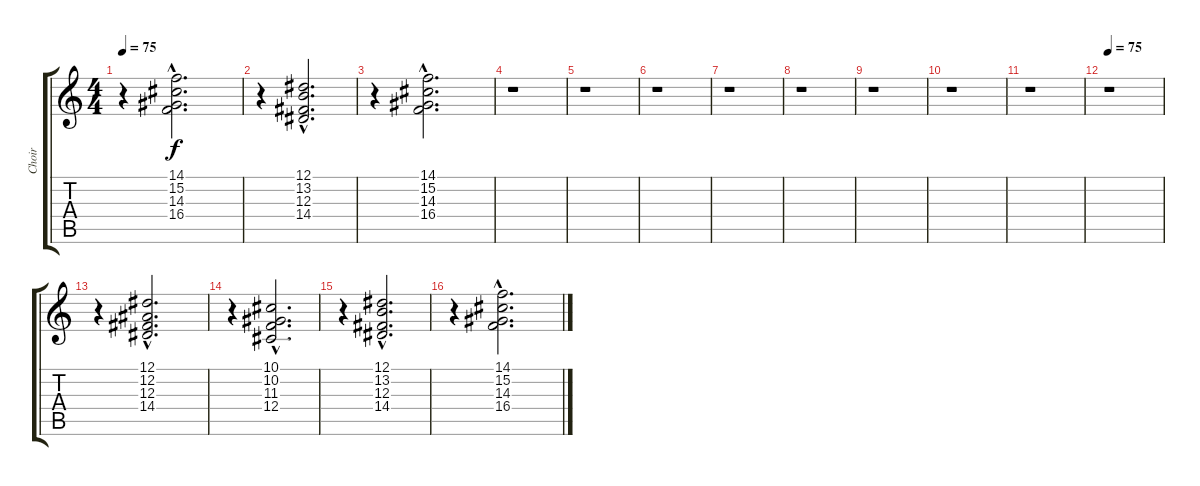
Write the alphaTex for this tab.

\track ("Choir" "Choir") {instrument pad4choir}
\staff {score tabs}
\tuning (Eb4 Bb3 Gb3 Db3 Ab2 Eb2) {hide}
\ts (4 4)
\tempo 75
\clef g2
\ks c
r.4{dy f} (14.1{hac} 15.2{hac} 14.3{hac} 16.4{hac}).2{d} |
r.4 (12.1{hac} 13.2{hac} 12.3{hac} 14.4{hac}).2{d} |
r.4 (14.1{hac} 15.2{hac} 14.3{hac} 16.4{hac}).2{d} |
r.1 |
r.1 |
r.1 |
r.1 |
r.1 |
r.1 |
r.1 |
r.1 |
\tempo 75
r.1 |
r.4 (12.1{hac} 12.2{hac} 12.3{hac} 14.4{hac}).2{d} |
r.4 (10.1{hac} 10.2{hac} 11.3{hac} 12.4{hac}).2{d} |
r.4 (12.1{hac} 13.2{hac} 12.3{hac} 14.4{hac}).2{d} |
r.4 (14.1{hac} 15.2{hac} 14.3{hac} 16.4{hac}).2{d}
